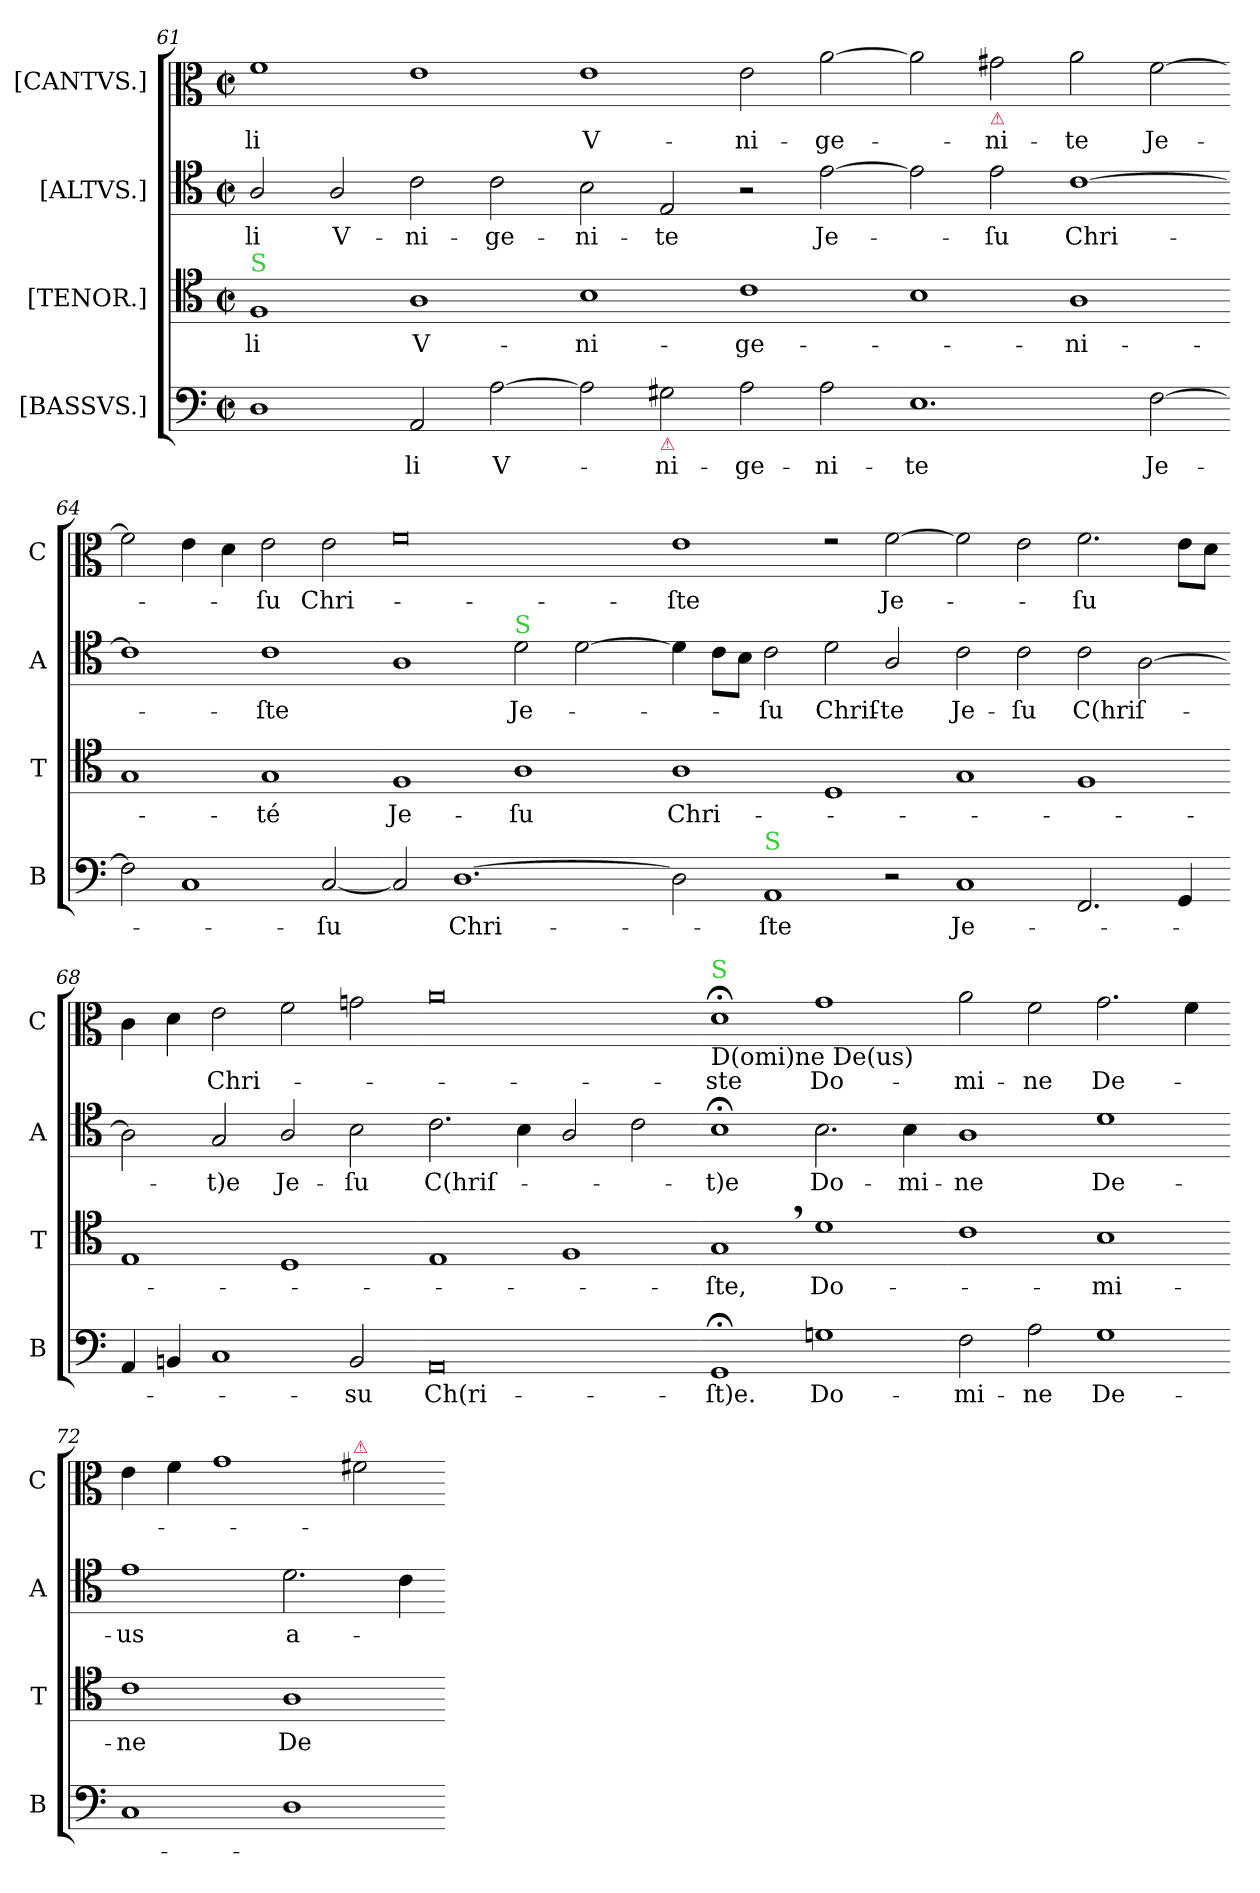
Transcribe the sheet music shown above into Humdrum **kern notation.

**kern	**text	**kern	**text	**kern	**text	**kern	**text
*part4	*part4	*part3	*part3	*part2	*part2	*part1	*part1
*staff4	*staff4	*staff3	*staff3	*staff2	*staff2	*staff1	*staff1
*I"[BASSVS.]	*	*I"[TENOR.]	*	*I"[ALTVS.]	*	*I"[CANTVS.]	*
*I'B	*	*I'T	*	*I'A	*	*I'C	*
*clefF4	*	*clefC4	*	*clefC4	*	*clefC3	*
*k[]	*	*k[]	*	*k[]	*	*k[]	*
*M2/1	*	*M2/1	*	*M2/1	*	*M2/1	*
*met(c|)	*	*met(c|)	*	*met(c|)	*	*met(c|)	*
=61	=61	=61	=61	=61	=61	=61	=61
!	!	!LO:TX:a:color=limegreen:t=S	!	!	!	!	!
1D	.	1F	-li	2A/	-li	1f	-li
.	.	.	.	2A/	V-	.	.
2AA/	-li	1A	V-	2c\	-ni-	1e	.
[2A\	V-	.	.	2c\	-ge-	.	.
=62-	=62-	=62-	=62-	=62-	=62-	=62-	=62-
2A\]	.	1B	-ni-	2B\	-ni-	1e	V-
!LO:TX:b:color=crimson:t=⚠	!	!	!	!	!	!	!
2G#X\	-ni-	.	.	2E/	-te	.	.
2A\	-ge-	1c	-ge-	2r	.	2e\	-ni-
2A\	-ni-	.	.	[2e\	Je-	[2a\	-ge-
=63-	=63-	=63-	=63-	=63-	=63-	=63-	=63-
1.E	-te	1B	.	2e\]	.	2a\]	.
!	!	!	!	!	!	!LO:TX:b:color=crimson:t=⚠	!
.	.	.	.	2e\	ſu	2g#X\	-ni-
.	.	1A	-ni-	[1c	Chri-	2a\	-te
[2F\	Je-	.	.	.	.	[2f\	Je-
=64-	=64-	=64-	=64-	=64-	=64-	=64-	=64-
2F\]	.	1G	.	1c]	.	2f\]	.
1C	.	.	.	.	.	4e\	.
.	.	.	.	.	.	4d\	.
.	.	1G	-té	1c	-ſte	2e\	-ſu
[2C/	-ſu	.	.	.	.	2e\	Chri-
=65-	=65-	=65-	=65-	=65-	=65-	=65-	=65-
2C/]	.	1F	Je-	1A	.	0f	.
[1.D	Chri-	.	.	.	.	.	.
!	!	!	!	!LO:TX:a:color=limegreen:t=S	!	!	!
!	!	!	!	!	!LO:LY:i	!	!
.	.	1A	-ſu	2d\	Je-	.	.
.	.	.	.	[2d\	.	.	.
=66-	=66-	=66-	=66-	=66-	=66-	=66-	=66-
2D]	.	1A	Chri-	4d\]	.	1e	-ſte
.	.	.	.	8c\L	.	.	.
.	.	.	.	8B\J	.	.	.
!LO:TX:a:color=limegreen:t=S	!	!	!	!	!	!	!
!	!	!	!	!	!LO:LY:i	!	!
1AA	-ſte	.	.	2c\	-ſu	.	.
!	!	!	!	!	!LO:LY:i	!	!
.	.	1D	.	2d\	Chriſ-	2re	.
!	!	!	!	!	!LO:LY:i	!	!LO:LY:i
2r	.	.	.	2A/	-te	[2f\	Je-
=67-	=67-	=67-	=67-	=67-	=67-	=67-	=67-
1C	Je-	1G	.	2c\	Je-	2f\]	.
.	.	.	.	2c\	-ſu	2e\	.
!	!	!	!	!	!	!	!LO:LY:i
2.FF/	.	1F	.	2c\	C(hriſ-	2.f\	-ſu
.	.	.	.	[2A\	.	.	.
4GG/	.	.	.	.	.	8e\L	.
.	.	.	.	.	.	8d\J	.
=68-	=68-	=68-	=68-	=68-	=68-	=68-	=68-
4AA/	.	1E	.	2A\]	.	4c\	.
4BBn/	.	.	.	.	.	4d\	.
!	!	!	!	!	!	!	!LO:LY:i
1C	.	.	.	2G/	-t)e	2e\	Chri-
!	!	!	!	!	!LO:LY:i	!	!
.	.	1D	.	2A/	Je-	2f\	.
!	!	!	!	!	!LO:LY:i	!	!
2BB/	-su	.	.	2B\	-ſu	2gn\	.
=69-	=69-	=69-	=69-	=69-	=69-	=69-	=69-
!	!	!	!	!	!LO:LY:i	!	!
0AA	Ch(ri-	1E	.	2.c\	C(hriſ-	0a	.
.	.	.	.	4B\	.	.	.
.	.	1F	.	2A/	.	.	.
.	.	.	.	2c\	.	.	.
=70-	=70-	=70-	=70-	=70-	=70-	=70-	=70-
!	!	!	!	!	!	!LO:TX:a:color=limegreen:t=S	!
!	!	!	!	!	!	!LO:TX:b:t=D(omi)ne De(us)	!
!	!	!	!	!	!LO:LY:i	!	!LO:LY:i
1GG;<	-ſt)e.	1G,	-ſte,	1B;	-t)e	1d;	-ste
1Gn	Do-	1d	Do-	2.B\	Do-	1g	Do-
.	.	.	.	4B\	-mi-	.	.
=71-	=71-	=71-	=71-	=71-	=71-	=71-	=71-
2F\	-mi-	1c	.	1A	-ne	2a\	-mi-
2A\	-ne	.	.	.	.	2f\	-ne
1G	De-	1B	-mi-	1d	De-	2.g\	De-
.	.	.	.	.	.	4f\	.
=72-	=72-	=72-	=72-	=72-	=72-	=72-	=72-
1C	.	1c	-ne	1e	-us	4e\	.
.	.	.	.	.	.	4f\	.
.	.	.	.	.	.	1g	.
1D	.	1A	De-	2.d\	a-	.	.
!	!	!	!	!	!	!LO:TX:a:color=crimson:t=⚠	!
.	.	.	.	.	.	2f#X\	.
.	.	.	.	4c\	.	.	.
=-	=-	=-	=-	=-	=-	=-	=-
*-	*-	*-	*-	*-	*-	*-	*-
